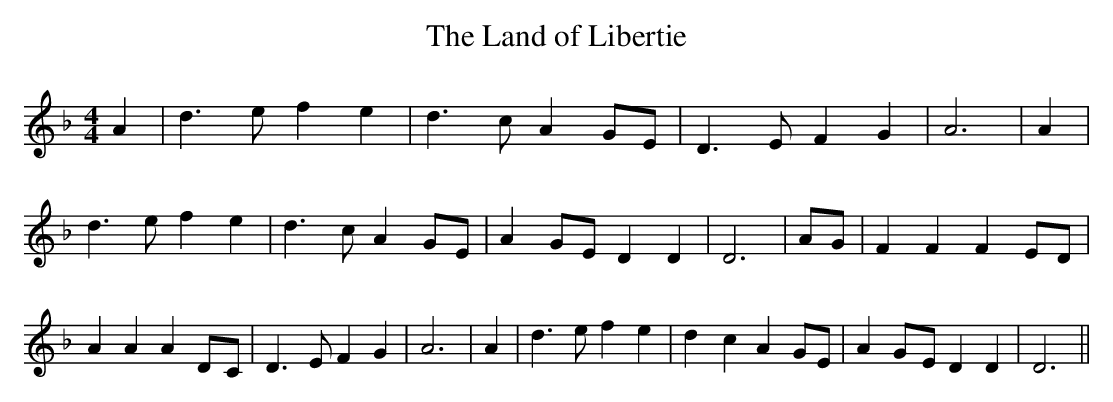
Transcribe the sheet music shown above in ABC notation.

X:1
T:The Land of Libertie
M:4/4
L:1/4
K:F
 A| d3/2 e/2 f e| d3/2 c/2 AG/2-E/2| D3/2 E/2 F G| A3| A| d3/2 e/2 f e|\
 d3/2- c/2 AG/2-E/2| AG/2-E/2 D D| D3|A/2-G/2| F F FE/2-D/2| A A AD/2-C/2|\
 D3/2 E/2 F G| A3| A| d3/2 e/2 f e| d- c A G/2E/2| AG/2-E/2 D D| D3||\
